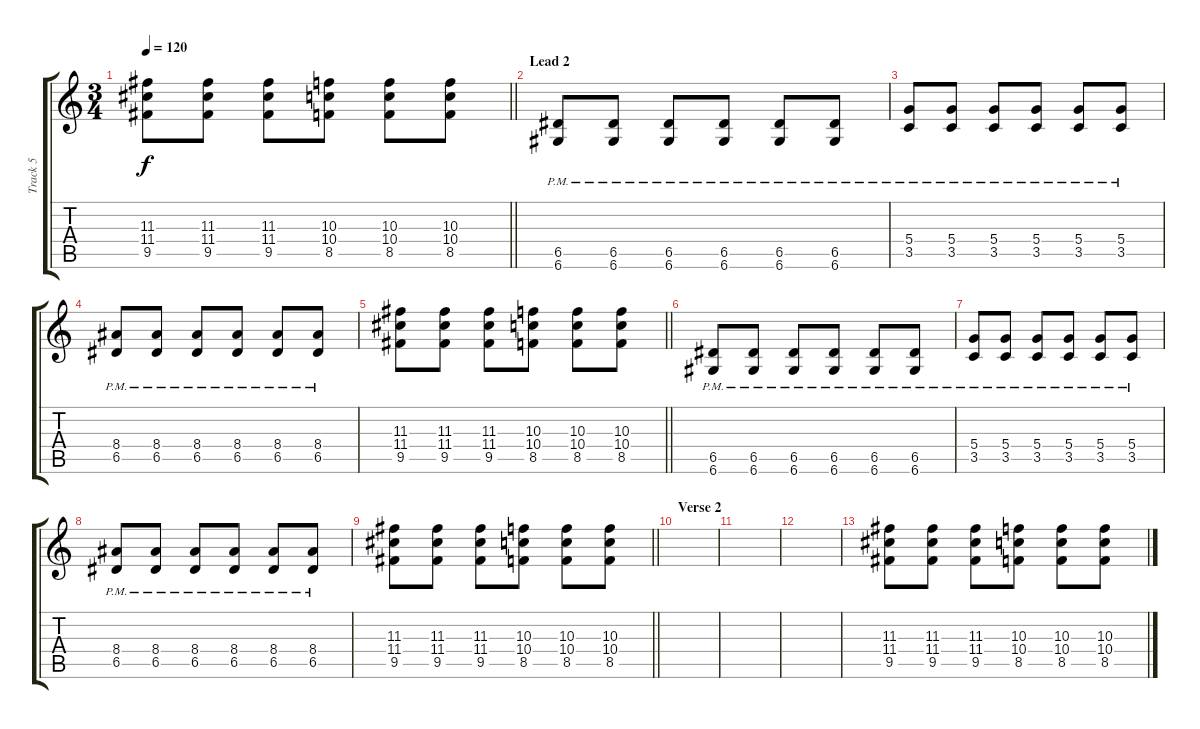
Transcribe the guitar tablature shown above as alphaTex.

\track ("Track 5" "Track 5") {instrument distortionguitar}
\staff {score tabs}
\tuning (E4 B3 G3 D3 A2 D2) {hide}
\ts (3 4)
\tempo 120
\clef g2
\barLineRight lightlight
\ks c
(11.3 11.4 9.5).8{dy f} (11.3 11.4 9.5).8 (11.3 11.4 9.5).8 (10.3 10.4 8.5).8 (10.3 10.4 8.5).8 (10.3 10.4 8.5).8 |
\section ("" "Lead 2")
(6.5{pm} 6.6{pm}).8 (6.5{pm} 6.6{pm}).8 (6.5{pm} 6.6{pm}).8 (6.5{pm} 6.6{pm}).8 (6.5{pm} 6.6{pm}).8 (6.5{pm} 6.6{pm}).8 |
(5.4{pm} 3.5{pm}).8 (5.4{pm} 3.5{pm}).8 (5.4{pm} 3.5{pm}).8 (5.4{pm} 3.5{pm}).8 (5.4{pm} 3.5{pm}).8 (5.4{pm} 3.5{pm}).8 |
(8.4{pm} 6.5{pm}).8 (8.4{pm} 6.5{pm}).8 (8.4{pm} 6.5{pm}).8 (8.4{pm} 6.5{pm}).8 (8.4{pm} 6.5{pm}).8 (8.4{pm} 6.5{pm}).8 |
\barLineRight lightlight
(11.3 11.4 9.5).8 (11.3 11.4 9.5).8 (11.3 11.4 9.5).8 (10.3 10.4 8.5).8 (10.3 10.4 8.5).8 (10.3 10.4 8.5).8 |
(6.5{pm} 6.6{pm}).8 (6.5{pm} 6.6{pm}).8 (6.5{pm} 6.6{pm}).8 (6.5{pm} 6.6{pm}).8 (6.5{pm} 6.6{pm}).8 (6.5{pm} 6.6{pm}).8 |
(5.4{pm} 3.5{pm}).8 (5.4{pm} 3.5{pm}).8 (5.4{pm} 3.5{pm}).8 (5.4{pm} 3.5{pm}).8 (5.4{pm} 3.5{pm}).8 (5.4{pm} 3.5{pm}).8 |
(8.4{pm} 6.5{pm}).8 (8.4{pm} 6.5{pm}).8 (8.4{pm} 6.5{pm}).8 (8.4{pm} 6.5{pm}).8 (8.4{pm} 6.5{pm}).8 (8.4{pm} 6.5{pm}).8 |
\barLineRight lightlight
(11.3 11.4 9.5).8 (11.3 11.4 9.5).8 (11.3 11.4 9.5).8 (10.3 10.4 8.5).8 (10.3 10.4 8.5).8 (10.3 10.4 8.5).8 |
\section ("" "Verse 2")
|
|
|
(11.3 11.4 9.5).8 (11.3 11.4 9.5).8 (11.3 11.4 9.5).8 (10.3 10.4 8.5).8 (10.3 10.4 8.5).8 (10.3 10.4 8.5).8
